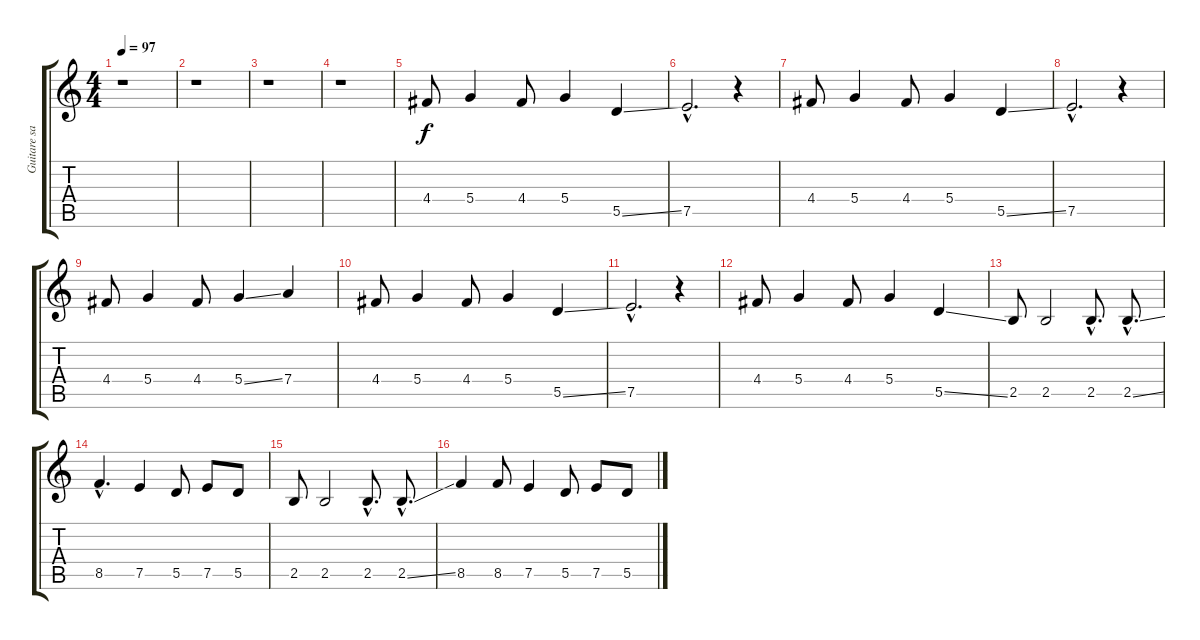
\track ("Guitare saturée" "Guitare sa") {instrument overdrivenguitar}
\staff {score tabs}
\tuning (E4 B3 G3 D3 A2 E2) {hide}
\ts (4 4)
\tempo 97
\clef g2
\ks c
r.1{dy f} |
r.1 |
r.1 |
r.1 |
4.4.8 5.4.4 4.4.8 5.4.4 5.5{ss}.4 |
7.5{hac}.2{d} r.4 |
4.4.8 5.4.4 4.4.8 5.4.4 5.5{ss}.4 |
7.5{hac}.2{d} r.4 |
4.4.8 5.4.4 4.4.8 5.4{ss}.4 7.4.4 |
4.4.8 5.4.4 4.4.8 5.4.4 5.5{ss}.4 |
7.5{hac}.2{d} r.4 |
4.4.8 5.4.4 4.4.8 5.4.4 5.5{ss}.4 |
2.5.8 2.5.2 2.5{hac}.8{d} 2.5{ss hac}.8{d} |
8.5{hac}.4{d} 7.5.4 5.5.8 7.5.8 5.5.8 |
2.5.8 2.5.2 2.5{hac}.8{d} 2.5{ss hac}.8{d} |
8.5.4 8.5.8 7.5.4 5.5.8 7.5.8 5.5.8
